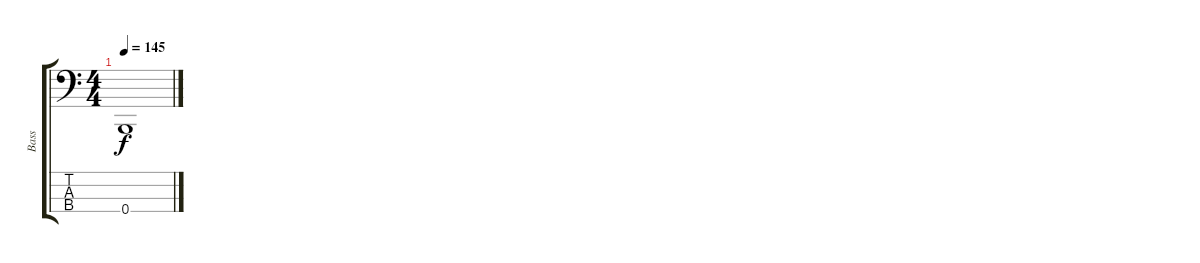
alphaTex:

\track ("Bass" "Bass") {instrument electricbassfinger}
\staff {score tabs}
\tuning (E2 B1 Gb1 B0) {hide}
\ts (4 4)
\tempo 145
\clef f4
\ks c
0.4{t}.1{dy f}
